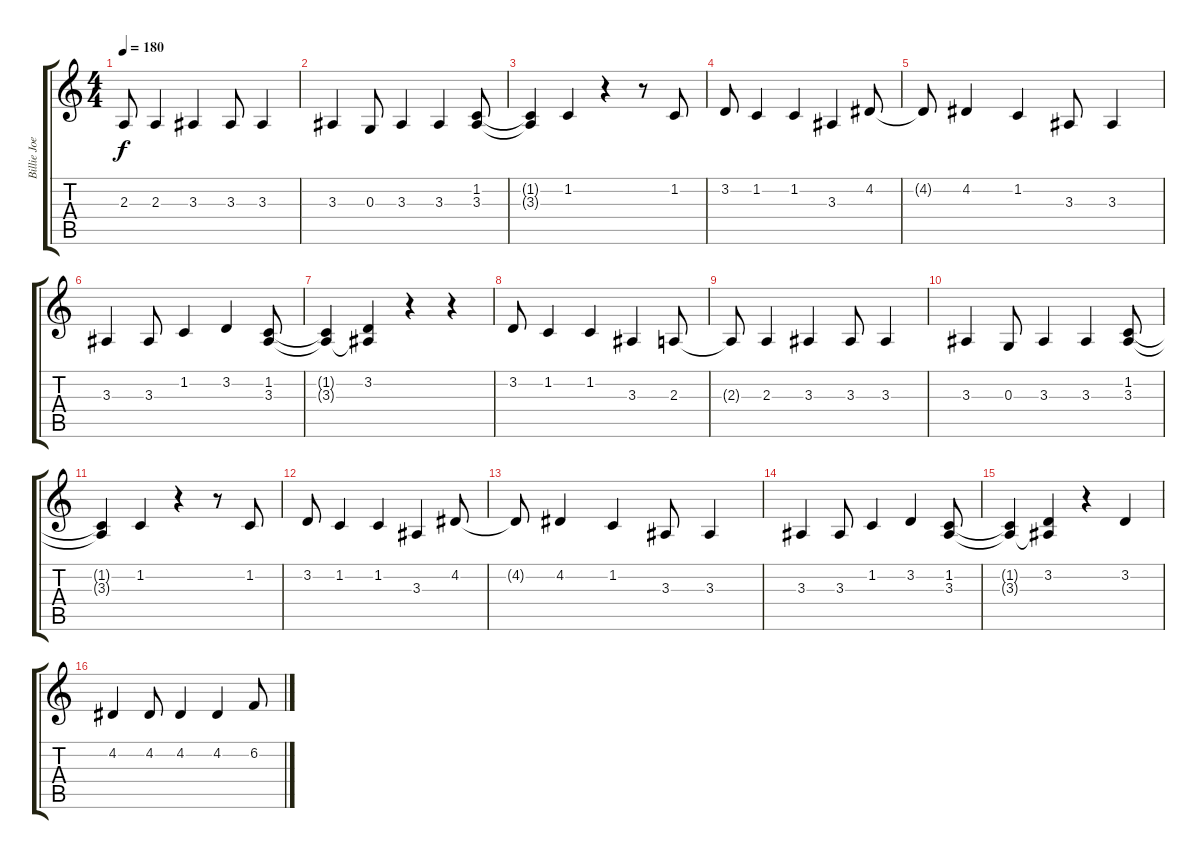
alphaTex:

\track ("Billie Joe Armstrong - Vocals" "Billie Joe") {instrument altosax}
\staff {score tabs}
\tuning (E4 B3 G3 D3 A2 E2) {hide}
\ts (4 4)
\tempo 180
\clef g2
\ks c
2.3{t}.8{dy f} 2.3.4 3.3.4 3.3.8 3.3.4 |
3.3.4 0.3.8 3.3.4 3.3.4 (1.2 3.3).8 |
(1.2{t} 3.3{t}).4 1.2.4 r.4 r.8 1.2.8 |
3.2.8 1.2.4 1.2.4 3.3.4 4.2.8 |
4.2{t}.8 4.2.4 1.2.4 3.3.8 3.3.4 |
3.3.4 3.3.8 1.2.4 3.2.4 (1.2 3.3).8 |
(1.2{t} 3.3{t}).4 (3.2 3.3{t}).4 r.4 r.4 |
3.2.8 1.2.4 1.2.4 3.3.4 2.3.8 |
2.3{t}.8 2.3.4 3.3.4 3.3.8 3.3.4 |
3.3.4 0.3.8 3.3.4 3.3.4 (1.2 3.3).8 |
(1.2{t} 3.3{t}).4 1.2.4 r.4 r.8 1.2.8 |
3.2.8 1.2.4 1.2.4 3.3.4 4.2.8 |
4.2{t}.8 4.2.4 1.2.4 3.3.8 3.3.4 |
3.3.4 3.3.8 1.2.4 3.2.4 (1.2 3.3).8 |
(1.2{t} 3.3{t}).4 (3.2 3.3{t}).4 r.4 3.2.4 |
4.2.4 4.2.8 4.2.4 4.2.4 6.2.8
